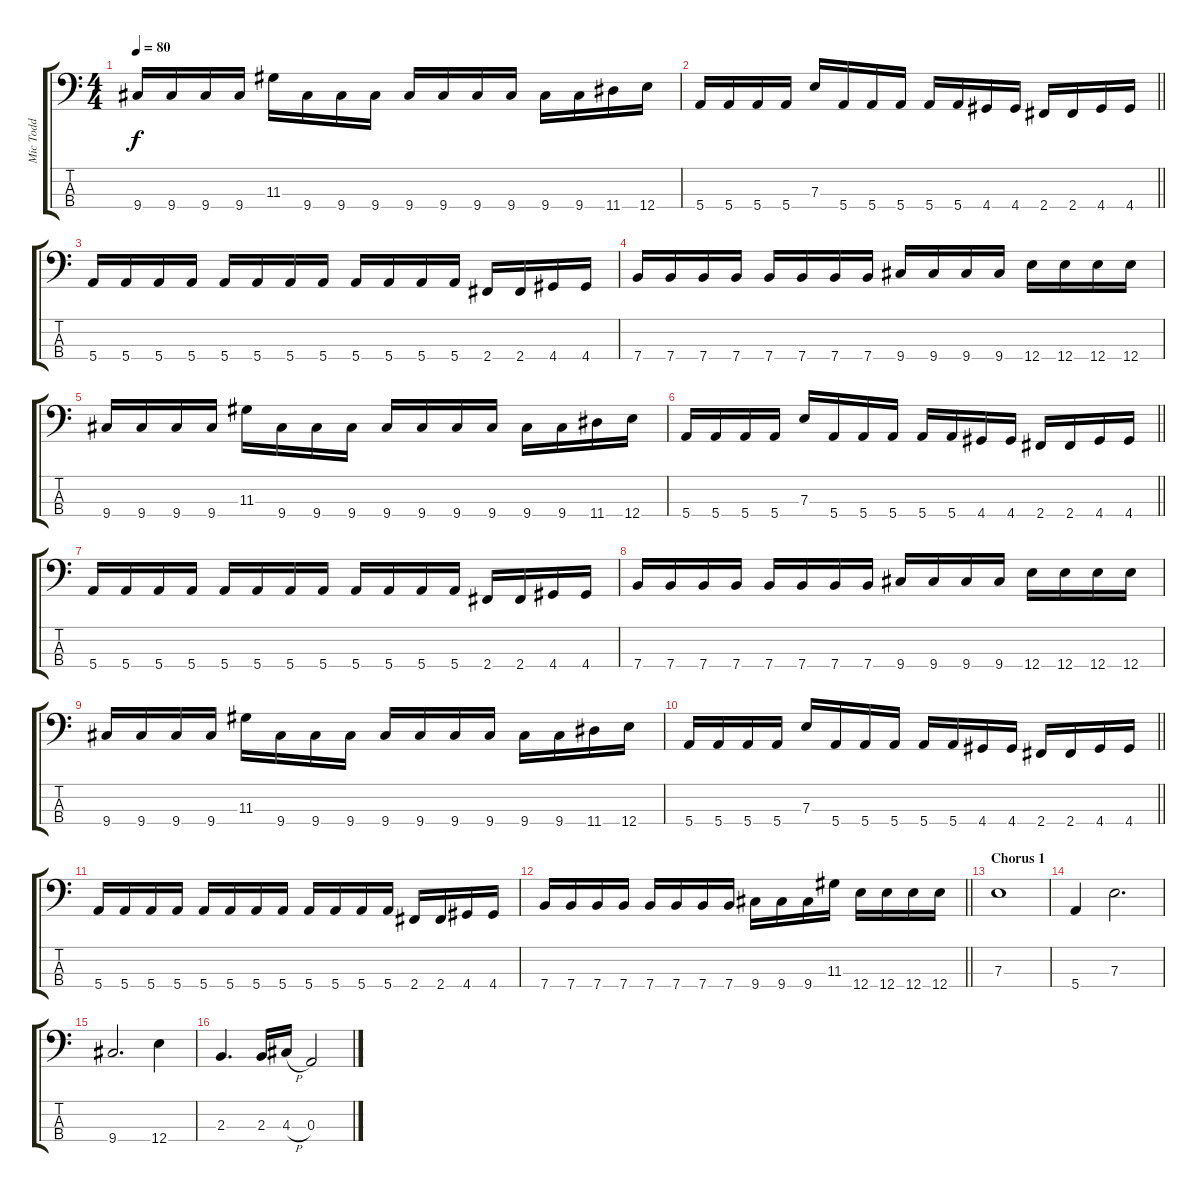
\track ("Mic Todd" "Mic Todd") {instrument electricbassfinger}
\staff {score tabs}
\tuning (G2 D2 A1 E1) {hide}
\ts (4 4)
\tempo 80
\clef f4
\ks c
9.4.16{dy f} 9.4.16 9.4.16 9.4.16 11.3.16 9.4.16 9.4.16 9.4.16 9.4.16 9.4.16 9.4.16 9.4.16 9.4.16 9.4.16 11.4.16 12.4.16 |
\barLineRight lightlight
5.4.16 5.4.16 5.4.16 5.4.16 7.3.16 5.4.16 5.4.16 5.4.16 5.4.16 5.4.16 4.4.16 4.4.16 2.4.16 2.4.16 4.4.16 4.4.16 |
5.4.16 5.4.16 5.4.16 5.4.16 5.4.16 5.4.16 5.4.16 5.4.16 5.4.16 5.4.16 5.4.16 5.4.16 2.4.16 2.4.16 4.4.16 4.4.16 |
7.4.16 7.4.16 7.4.16 7.4.16 7.4.16 7.4.16 7.4.16 7.4.16 9.4.16 9.4.16 9.4.16 9.4.16 12.4.16 12.4.16 12.4.16 12.4.16 |
9.4.16 9.4.16 9.4.16 9.4.16 11.3.16 9.4.16 9.4.16 9.4.16 9.4.16 9.4.16 9.4.16 9.4.16 9.4.16 9.4.16 11.4.16 12.4.16 |
\barLineRight lightlight
5.4.16 5.4.16 5.4.16 5.4.16 7.3.16 5.4.16 5.4.16 5.4.16 5.4.16 5.4.16 4.4.16 4.4.16 2.4.16 2.4.16 4.4.16 4.4.16 |
5.4.16 5.4.16 5.4.16 5.4.16 5.4.16 5.4.16 5.4.16 5.4.16 5.4.16 5.4.16 5.4.16 5.4.16 2.4.16 2.4.16 4.4.16 4.4.16 |
7.4.16 7.4.16 7.4.16 7.4.16 7.4.16 7.4.16 7.4.16 7.4.16 9.4.16 9.4.16 9.4.16 9.4.16 12.4.16 12.4.16 12.4.16 12.4.16 |
9.4.16 9.4.16 9.4.16 9.4.16 11.3.16 9.4.16 9.4.16 9.4.16 9.4.16 9.4.16 9.4.16 9.4.16 9.4.16 9.4.16 11.4.16 12.4.16 |
\barLineRight lightlight
5.4.16 5.4.16 5.4.16 5.4.16 7.3.16 5.4.16 5.4.16 5.4.16 5.4.16 5.4.16 4.4.16 4.4.16 2.4.16 2.4.16 4.4.16 4.4.16 |
5.4.16 5.4.16 5.4.16 5.4.16 5.4.16 5.4.16 5.4.16 5.4.16 5.4.16 5.4.16 5.4.16 5.4.16 2.4.16 2.4.16 4.4.16 4.4.16 |
\barLineRight lightlight
7.4.16 7.4.16 7.4.16 7.4.16 7.4.16 7.4.16 7.4.16 7.4.16 9.4.16 9.4.16 9.4.16 11.3.16 12.4.16 12.4.16 12.4.16 12.4.16 |
\section ("" "Chorus 1")
7.3.1 |
5.4.4 7.3.2{d} |
9.4.2{d} 12.4.4 |
2.3.4{d} 2.3.16 4.3{h}.16 0.3.2
